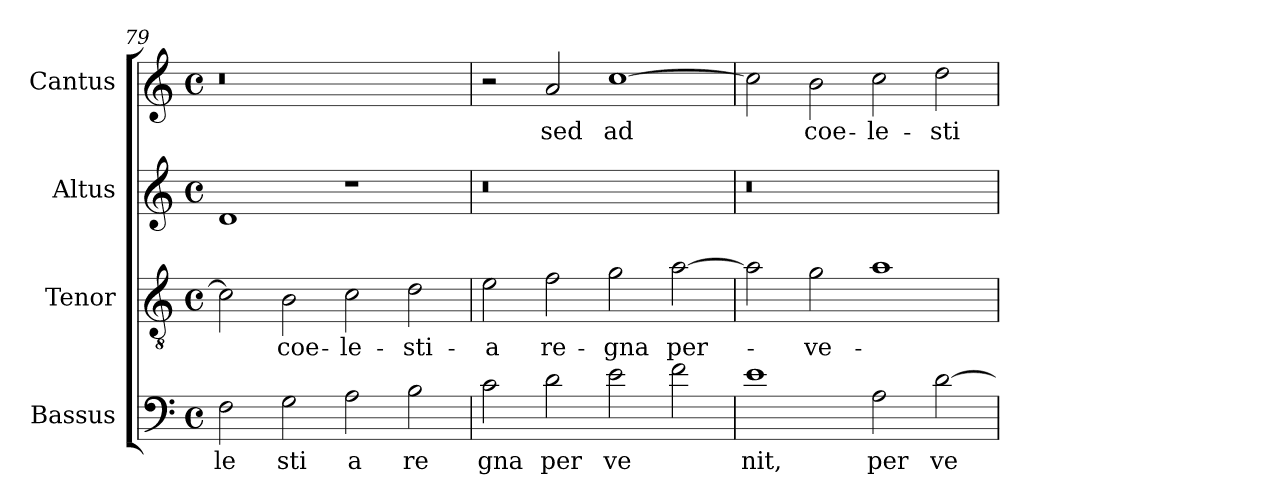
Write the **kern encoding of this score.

**kern	**text	**kern	**text	**kern	**kern	**text
*part4	*part4	*part3	*part3	*part2	*part1	*part1
*staff4	*staff4	*staff3	*staff3	*staff2	*staff1	*staff1
*I"Bassus	*	*I"Tenor	*	*I"Altus	*I"Cantus	*
*clefF4	*	*clefGv2	*	*clefG2	*clefG2	*
*	*	*k[]	*	*k[]	*	*
*	*	*C:	*	*C:	*	*
*M4/4	*	*M4/4	*	*M4/4	*M4/4	*
*met(c)	*	*met(c)	*	*met(c)	*met(c)	*
=79	=79	=79	=79	=79	=79	=79
!	!LO:LY:b:cj	!	!	!	!	!
2F\	le	2c\]	.	1d	0r	.
!	!LO:LY:b:cj	!	!LO:LY:b:cj	!	!	!
2G\	sti	2B\	coe-	.	.	.
!	!LO:LY:b:cj	!	!LO:LY:b:cj	!	!	!
2A\	a	2c\	-le-	1r	.	.
!	!LO:LY:b:cj	!	!LO:LY:b:cj	!	!	!
2B\	re	2d\	-sti-	.	.	.
=80	=80	=80	=80	=80	=80	=80
!	!LO:LY:b:cj	!	!LO:LY:b:cj	!	!	!
2c\	gna	2e\	-a	0r	2r	.
!	!LO:LY:b:cj	!	!LO:LY:b:cj	!	!	!LO:LY:b:cj
2d\	per	2f\	re-	.	2a/	sed
!	!LO:LY:b:cj	!	!LO:LY:b:cj	!	!	!LO:LY:b:cj
2e\	ve	2g\	-gna	.	[<1cc	ad
!	!	!	!LO:LY:b	!	!	!
2f\	.	[>2a\	per-	.	.	.
!!LO:LB:g=z
=81	=81	=81	=81	=81	=81	=81
!	!LO:LY:b:cj	!	!	!	!	!
1e	nit,	2a\]	.	0r	2cc\]	.
!	!	!	!LO:LY:b:cj	!	!	!LO:LY:b:cj
.	.	2g\	-ve-	.	2b\	coe-
!	!LO:LY:b:cj	!	!	!	!	!LO:LY:b:cj
2A\	per	1a	.	.	2cc\	-le-
!	!LO:LY:b:cj	!	!	!	!	!LO:LY:b:cj
[>2d\	ve	.	.	.	2dd\	-sti-
=	=	=	=	=	=	=
*-	*-	*-	*-	*-	*-	*-
